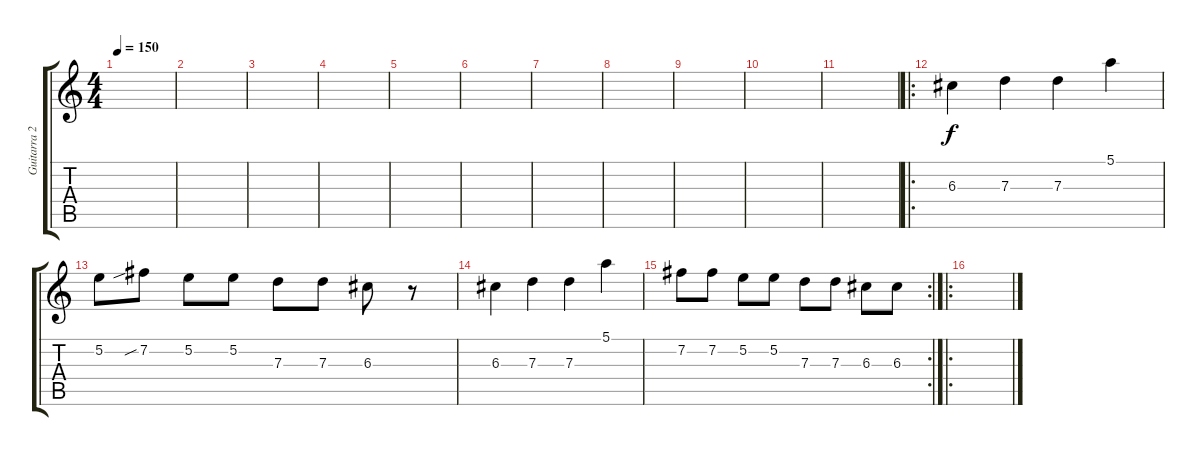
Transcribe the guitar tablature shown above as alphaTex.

\track ("Guitarra 2" "Guitarra 2") {instrument electricguitarclean}
\staff {score tabs}
\tuning (E4 B3 G3 D3 A2 E2) {hide}
\ts (4 4)
\tempo 150
\clef g2
\ks c
|
|
|
|
|
|
|
|
|
|
|
\ro
6.3.4 7.3.4 7.3.4 5.1.4 |
5.2.8 7.2{sib}.8 5.2.8 5.2.8 7.3.8 7.3.8 6.3.8 r.8 |
6.3.4 7.3.4 7.3.4 5.1.4 |
\rc 2
7.2.8 7.2.8 5.2.8 5.2.8 7.3.8 7.3.8 6.3.8 6.3.8 |
\ro
